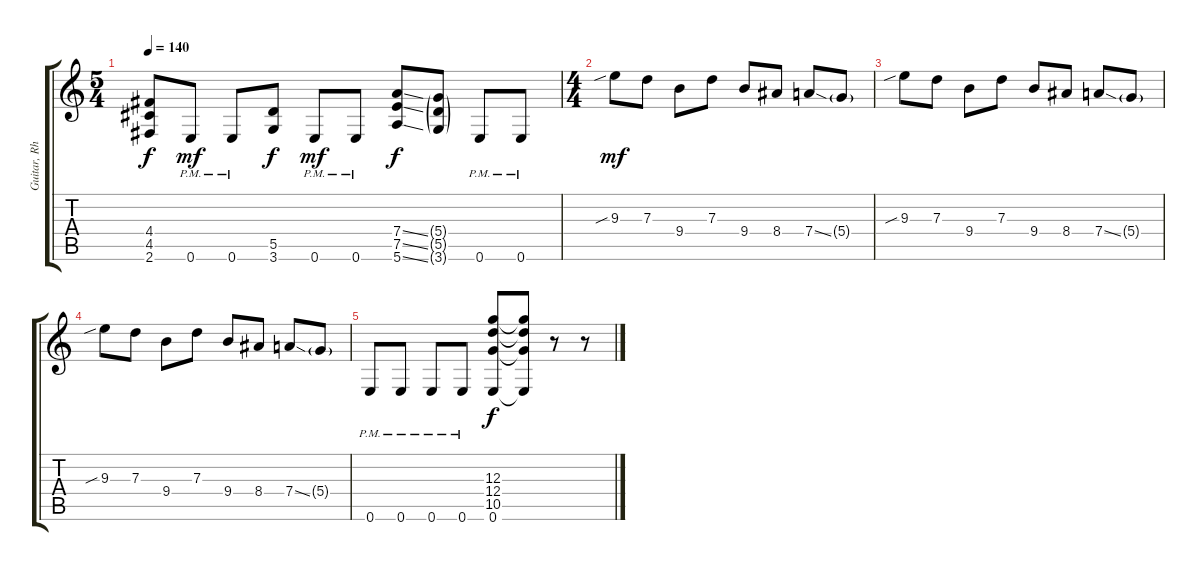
\track ("Guitar, Rhythm" "Guitar, Rh") {instrument overdrivenguitar}
\staff {score tabs}
\tuning (E4 B3 G3 D3 A2 E2) {hide}
\ts (5 4)
\tempo 140
\clef g2
\ks c
(4.4 4.5 2.6).8{dy f} 0.6{pm}.8{dy mf} 0.6{pm}.8 (5.5 3.6).8{dy f} 0.6{pm}.8{dy mf} 0.6{pm}.8 (7.4{ss} 7.5{ss} 5.6{ss}).8{dy f} (5.4{g} 5.5{g} 3.6{g}).8 0.6{pm}.8 0.6{pm}.8 |
\ts (4 4)
9.3{sib}.8{dy mf} 7.3.8 9.4.8 7.3.8 9.4.8 8.4.8 7.4{ss}.8 5.4{g}.8 |
9.3{sib}.8 7.3.8 9.4.8 7.3.8 9.4.8 8.4.8 7.4{ss}.8 5.4{g}.8 |
9.3{sib}.8 7.3.8 9.4.8 7.3.8 9.4.8 8.4.8 7.4{ss}.8 5.4{g}.8 |
0.6{pm}.8 0.6{pm}.8 0.6{pm}.8 0.6{pm}.8 (12.3 12.4 10.5 0.6).8{dy f} (12.3{t} 12.4{t} 10.5{t} 0.6{t}).8 r.8 r.8
